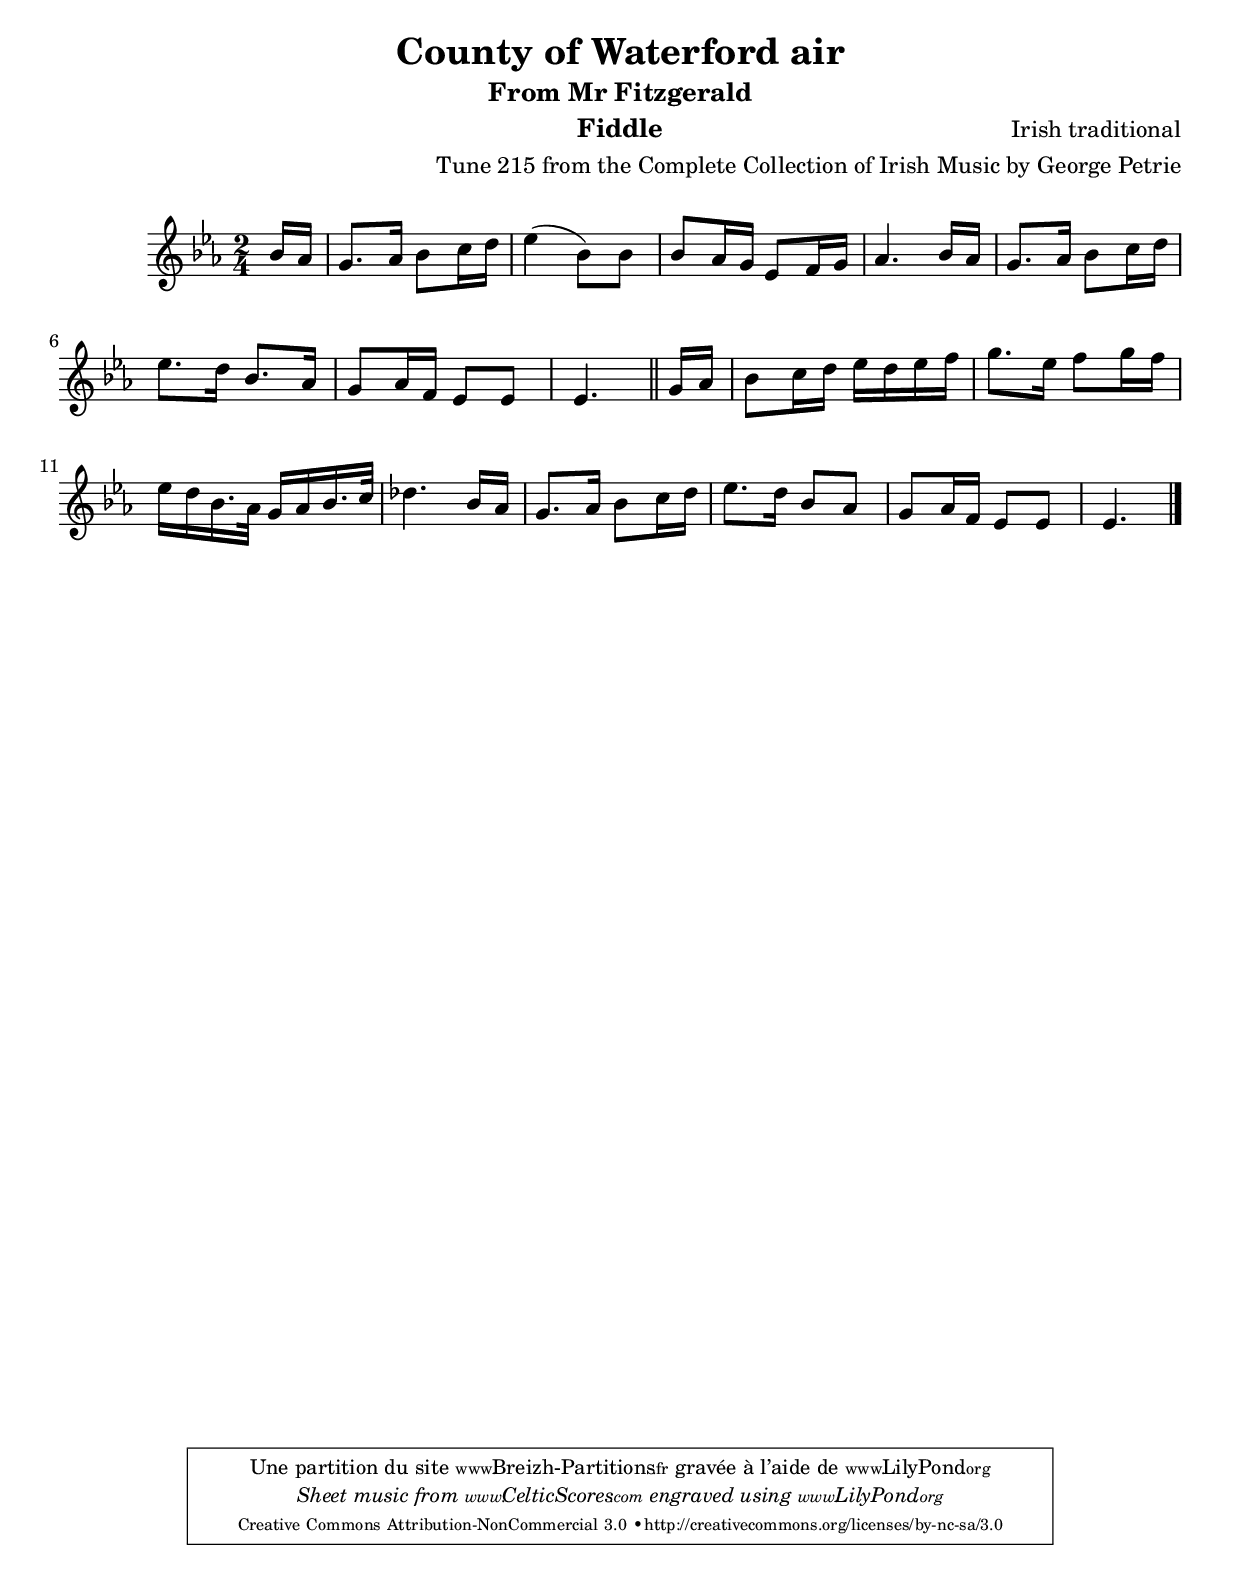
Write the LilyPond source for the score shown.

% Noted by George Petrie, LL.D., R.H.A. (1789−1866)
% Edited from the original manuscripts by Charles Villiers Standford (1902)
% Transcripted by Breizh Partitions (2012)

\version "2.12.3"

\paper {
	top-margin = 2 \cm
	bottom-margin = 2 \cm
}

\header {
title = "County of Waterford air"
subtitle = "From Mr Fitzgerald"
arranger = "Tune 215 from the Complete Collection of Irish Music by George Petrie"
instrument = "Fiddle"
composer = "Irish traditional"
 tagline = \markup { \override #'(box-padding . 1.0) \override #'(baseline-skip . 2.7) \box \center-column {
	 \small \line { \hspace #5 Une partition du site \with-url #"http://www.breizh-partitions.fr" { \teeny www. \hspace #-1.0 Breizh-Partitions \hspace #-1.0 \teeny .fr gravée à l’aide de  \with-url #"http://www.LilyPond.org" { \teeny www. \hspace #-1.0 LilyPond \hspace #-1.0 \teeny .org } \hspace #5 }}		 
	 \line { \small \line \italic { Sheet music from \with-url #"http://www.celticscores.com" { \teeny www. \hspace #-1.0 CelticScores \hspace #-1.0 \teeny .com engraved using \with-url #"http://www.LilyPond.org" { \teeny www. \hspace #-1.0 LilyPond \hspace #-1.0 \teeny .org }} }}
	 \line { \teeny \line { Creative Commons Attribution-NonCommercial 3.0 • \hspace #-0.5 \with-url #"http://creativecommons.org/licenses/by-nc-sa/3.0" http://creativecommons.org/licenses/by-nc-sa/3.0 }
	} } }
}


main = {
	\tempo 4. = 50
	\once \override Score.MetronomeMark #'transparent = ##t

	
	\partial 8 bes16 aes
	|
	g8. aes16 bes8 c'16 d'
	|
	ees'4 (bes8) bes
	|
	bes8 aes16 g ees8 f16 g
	|
	aes4. bes16 aes
	|
	
	g8. aes16 bes8 c'16 d'
	|
	ees'8. d'16 bes8. aes16
	|
	g8 aes16 f ees8 ees
	|
	ees4.
	|
	\bar "||"
	g16 aes
	|
	
	bes8 c'16 d' ees' d' ees' f'
	|
	g'8. ees'16  f'8 g'16 f'
	|
	ees'16 d' bes16. aes32 g16 aes bes16. c'32
	|
	des'4. bes16 aes
	|
	
	g8. aes16 bes8 c'16 d'
	|
	ees'8. d'16 bes8 aes8
	|
	g8 aes16 f ees8 ees
	|
	ees4.
	
	\bar "|."
	
}



\score  {
\new Staff  <<
    \time 2/4  
    \clef "G"
    \key ees \major
    \set Staff.midiInstrument = "violin"
	\transpose a a'{
    \main
}
>>

\layout  { }
\midi  { }
}
